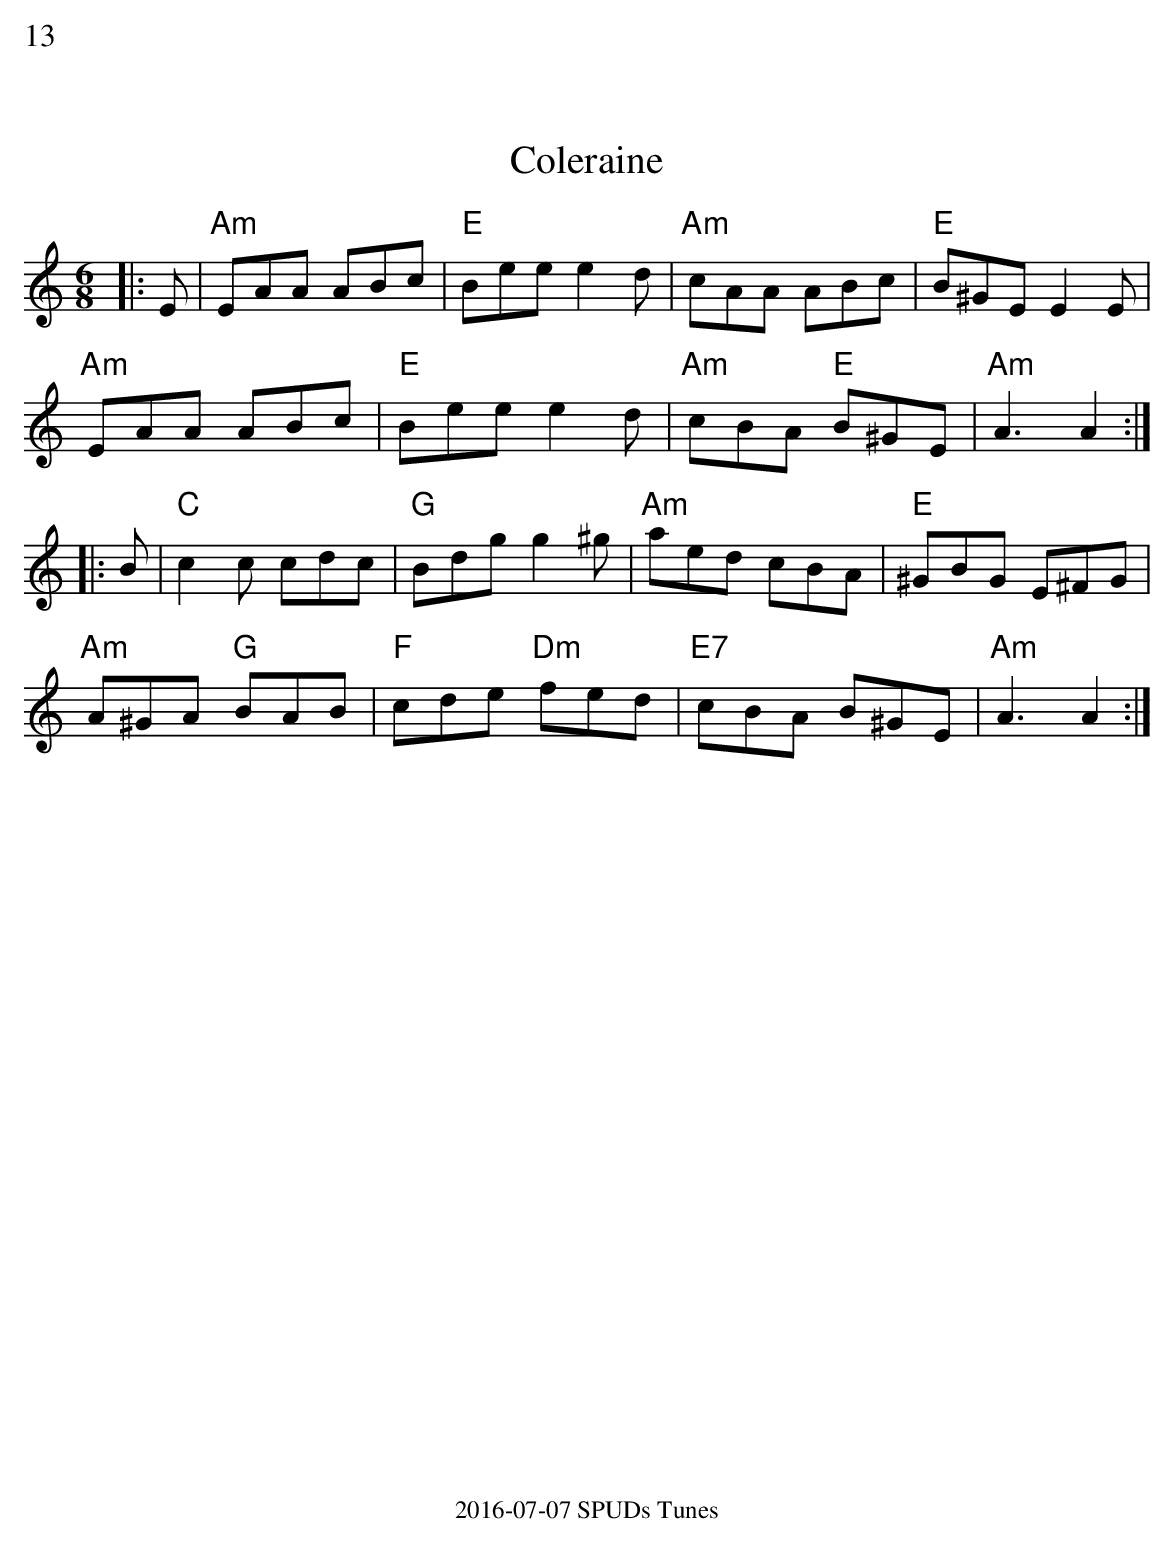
X:1
%%text 13
T: Coleraine
M: 6/8
L: 1/8
K: Am
|:E | "Am"EAA ABc | "E"Bee e2d | "Am"cAA ABc | "E"B^GE E2E |
"Am"EAA ABc | "E"Bee e2d | "Am"cBA "E"B^GE | "Am"A3 A2 :|
|:B | "C"c2c cdc | "G"Bdg g2^g | "Am"aed cBA | "E"^GBG E^FG |
"Am"A^GA "G"BAB | "F"cde "Dm"fed | "E7"cBA B^GE | "Am"A3 A2 :|
